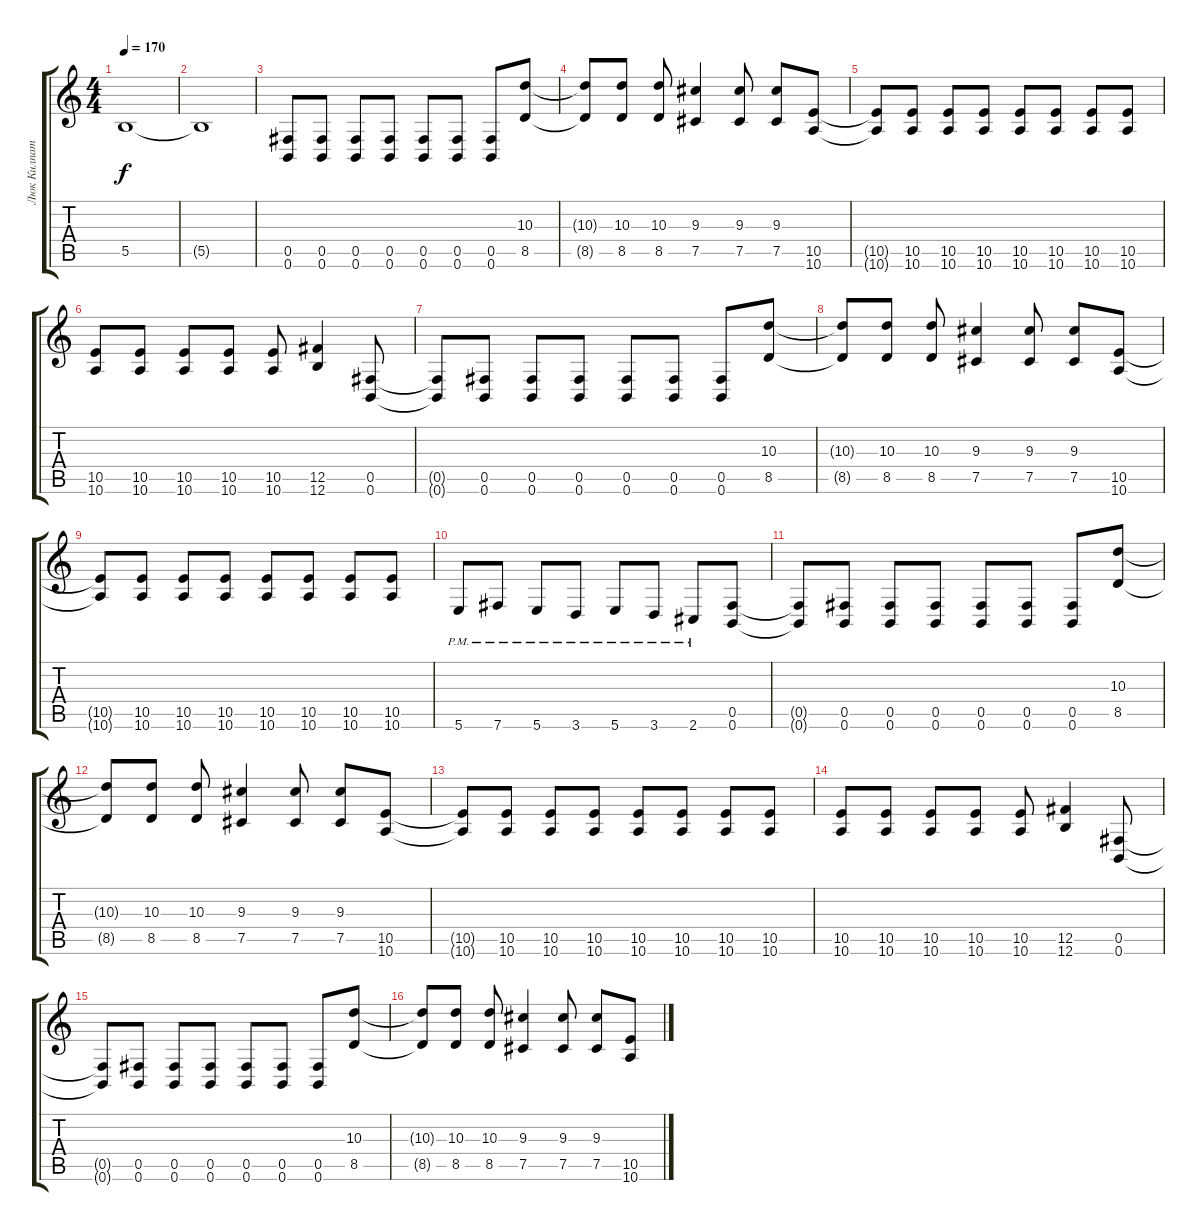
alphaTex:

\track ("Люк Килпатрик (дабл гитар)" "Люк Килпат") {instrument overdrivenguitar}
\staff {score tabs}
\tuning (Db4 Ab3 E3 B2 Gb2 B1) {hide}
\ts (4 4)
\tempo 170
\clef g2
\ks c
5.5{t}.1{dy f} |
5.5{t}.1 |
(0.5 0.6).8 (0.5 0.6).8 (0.5 0.6).8 (0.5 0.6).8 (0.5 0.6).8 (0.5 0.6).8 (0.5 0.6).8 (10.3 8.5).8 |
(10.3{t} 8.5{t}).8 (10.3 8.5).8 (10.3 8.5).8 (9.3 7.5).4 (9.3 7.5).8 (9.3 7.5).8 (10.5 10.6).8 |
(10.5{t} 10.6{t}).8 (10.5 10.6).8 (10.5 10.6).8 (10.5 10.6).8 (10.5 10.6).8 (10.5 10.6).8 (10.5 10.6).8 (10.5 10.6).8 |
(10.5 10.6).8 (10.5 10.6).8 (10.5 10.6).8 (10.5 10.6).8 (10.5 10.6).8 (12.5 12.6).4 (0.5 0.6).8 |
(0.5{t} 0.6{t}).8 (0.5 0.6).8 (0.5 0.6).8 (0.5 0.6).8 (0.5 0.6).8 (0.5 0.6).8 (0.5 0.6).8 (10.3 8.5).8 |
(10.3{t} 8.5{t}).8 (10.3 8.5).8 (10.3 8.5).8 (9.3 7.5).4 (9.3 7.5).8 (9.3 7.5).8 (10.5 10.6).8 |
(10.5{t} 10.6{t}).8 (10.5 10.6).8 (10.5 10.6).8 (10.5 10.6).8 (10.5 10.6).8 (10.5 10.6).8 (10.5 10.6).8 (10.5 10.6).8 |
5.6{pm}.8 7.6{pm}.8 5.6{pm}.8 3.6{pm}.8 5.6{pm}.8 3.6{pm}.8 2.6{pm}.8 (0.5 0.6).8 |
(0.5{t} 0.6{t}).8 (0.5 0.6).8 (0.5 0.6).8 (0.5 0.6).8 (0.5 0.6).8 (0.5 0.6).8 (0.5 0.6).8 (10.3 8.5).8 |
(10.3{t} 8.5{t}).8 (10.3 8.5).8 (10.3 8.5).8 (9.3 7.5).4 (9.3 7.5).8 (9.3 7.5).8 (10.5 10.6).8 |
(10.5{t} 10.6{t}).8 (10.5 10.6).8 (10.5 10.6).8 (10.5 10.6).8 (10.5 10.6).8 (10.5 10.6).8 (10.5 10.6).8 (10.5 10.6).8 |
(10.5 10.6).8 (10.5 10.6).8 (10.5 10.6).8 (10.5 10.6).8 (10.5 10.6).8 (12.5 12.6).4 (0.5 0.6).8 |
(0.5{t} 0.6{t}).8 (0.5 0.6).8 (0.5 0.6).8 (0.5 0.6).8 (0.5 0.6).8 (0.5 0.6).8 (0.5 0.6).8 (10.3 8.5).8 |
(10.3{t} 8.5{t}).8 (10.3 8.5).8 (10.3 8.5).8 (9.3 7.5).4 (9.3 7.5).8 (9.3 7.5).8 (10.5 10.6).8
